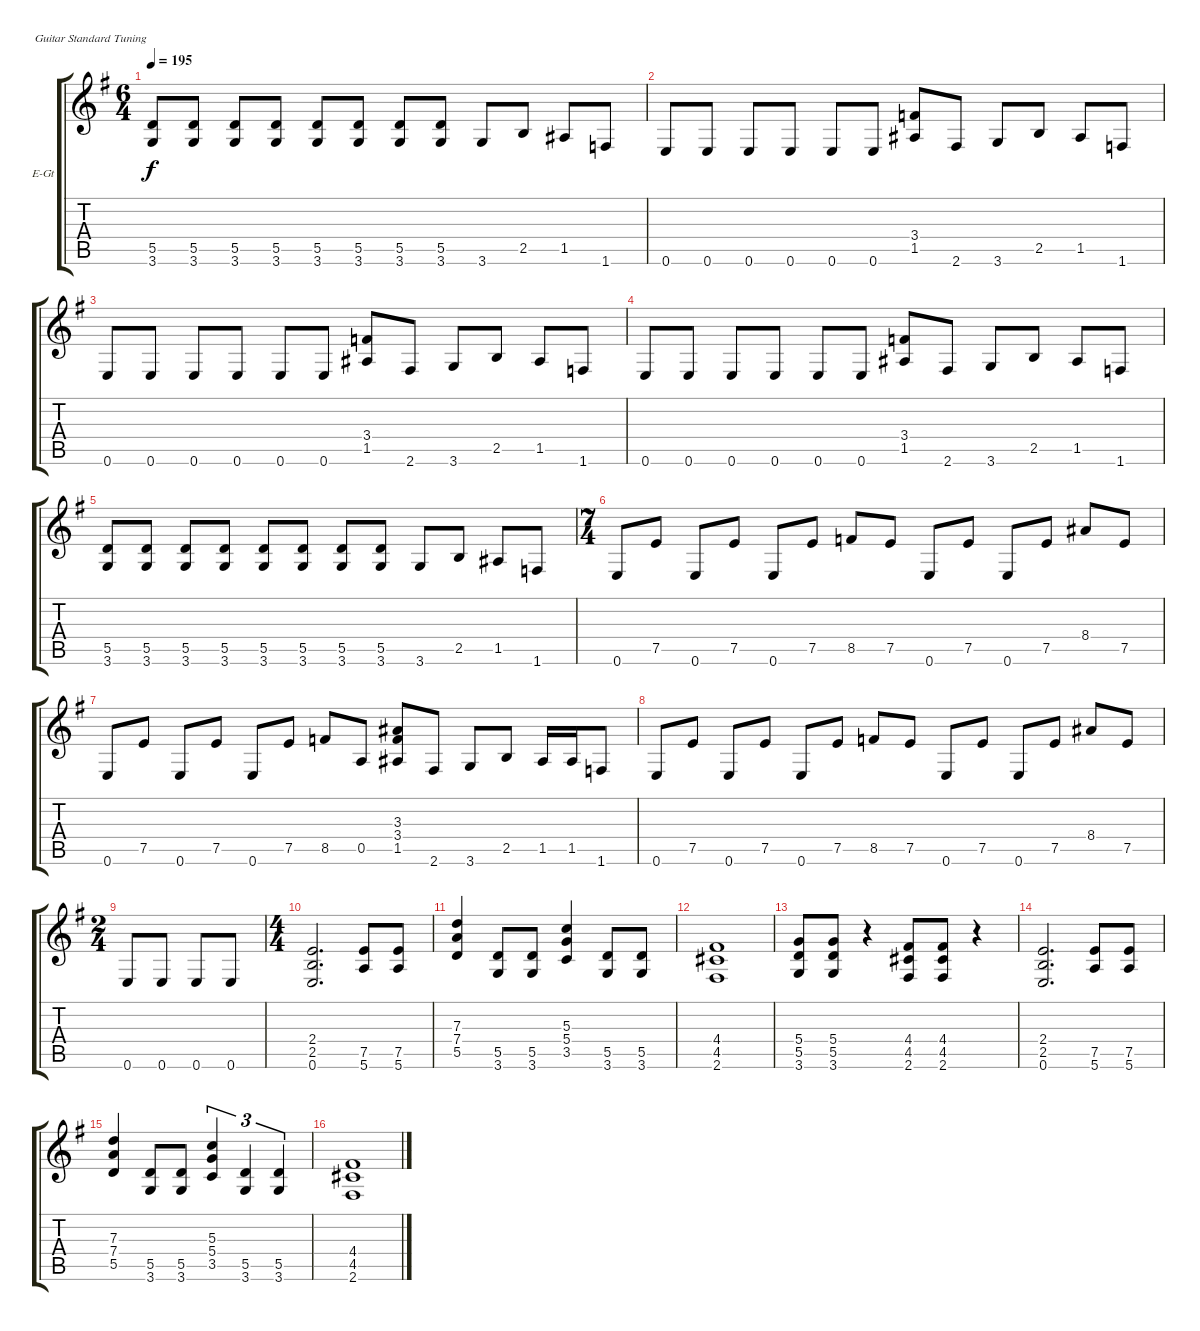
\defaultSystemsLayout 4
\bracketExtendMode groupsimilarinstruments
\firstSystemTrackNameOrientation horizontal
\otherSystemsTrackNameOrientation horizontal
\track ("Kirk" "E-Gt") {instrument distortionguitar}
\staff {score tabs}
\tuning (E4 B3 G3 D3 A2 E2)
\ts (6 4)
\tempo 195
\clef g2
\scale
0.333333
\ks g
(5.5 3.6).8{dy f} (5.5 3.6).8 (5.5 3.6).8 (5.5 3.6).8 (5.5 3.6).8 (5.5 3.6).8 (5.5 3.6).8 (5.5 3.6).8 3.6.8 2.5.8 1.5.8 1.6.8 |
\scale
0.333333 0.6.8 0.6.8 0.6.8 0.6.8 0.6.8 0.6.8 (3.4 1.5).8 2.6.8 3.6.8 2.5.8 1.5.8 1.6.8 |
\scale
0.333333 0.6.8 0.6.8 0.6.8 0.6.8 0.6.8 0.6.8 (3.4 1.5).8 2.6.8 3.6.8 2.5.8 1.5.8 1.6.8 |
\scale
0.333333 0.6.8 0.6.8 0.6.8 0.6.8 0.6.8 0.6.8 (3.4 1.5).8 2.6.8 3.6.8 2.5.8 1.5.8 1.6.8 |
\scale
0.333333 (5.5 3.6).8 (5.5 3.6).8 (5.5 3.6).8 (5.5 3.6).8 (5.5 3.6).8 (5.5 3.6).8 (5.5 3.6).8 (5.5 3.6).8 3.6.8 2.5.8 1.5.8 1.6.8 |
\ts (7 4)
\scale
0.333333 0.6.8 7.5.8 0.6.8 7.5.8 0.6.8 7.5.8 8.5.8 7.5.8 0.6.8 7.5.8 0.6.8 7.5.8 8.4.8 7.5.8 |
\scale
0.333333 0.6.8 7.5.8 0.6.8 7.5.8 0.6.8 7.5.8 8.5.8 0.5.8 (3.3 3.4 1.5).8 2.6.8 3.6.8 2.5.8 1.5.16 1.5.16 1.6.8 |
\scale
0.333333 0.6.8 7.5.8 0.6.8 7.5.8 0.6.8 7.5.8 8.5.8 7.5.8 0.6.8 7.5.8 0.6.8 7.5.8 8.4.8 7.5.8 |
\ts (2 4)
\scale
0.333333 0.6.8 0.6.8 0.6.8 0.6.8 |
\ts (4 4)
\scale
0.333333 (2.4 2.5 0.6).2{d} (7.5 5.6).8 (7.5 5.6).8 |
\scale
0.333333 (7.3 7.4 5.5).4 (5.5 3.6).8 (5.5 3.6).8 (5.3 5.4 3.5).4 (5.5 3.6).8 (5.5 3.6).8 |
\scale
0.333333 (4.4 4.5 2.6).1 |
\scale
0.333333 (5.4 5.5 3.6).8 (5.4 5.5 3.6).8 r.4 (4.4 4.5 2.6).8 (4.4 4.5 2.6).8 r.4 |
\scale
0.333333 (2.4 2.5 0.6).2{d} (7.5 5.6).8 (7.5 5.6).8 |
\scale
0.333333 (7.3 7.4 5.5).4 (5.5 3.6).8 (5.5 3.6).8 (5.3 5.4 3.5).4{tu (3 2)} (5.5 3.6).4{tu (3 2)} (5.5 3.6).4{tu (3 2)} |
\scale
0.333333 (4.4 4.5 2.6).1
